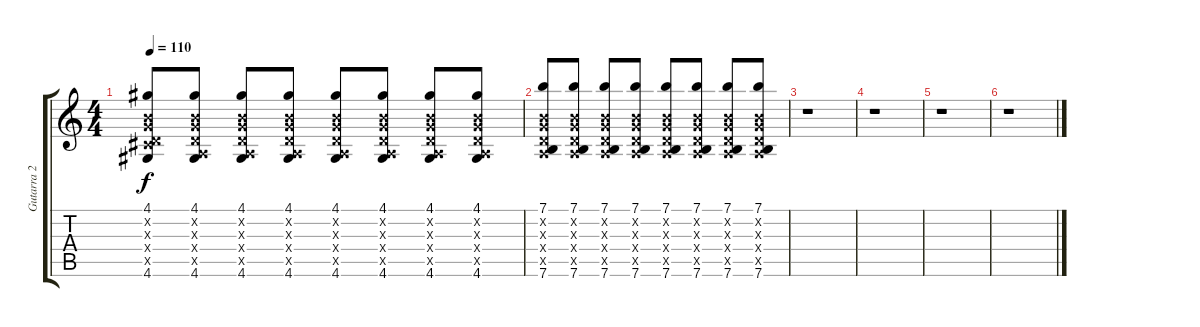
\track ("Gutarra 2" "Gutarra 2") {instrument electricguitarmuted}
\staff {score tabs}
\tuning (E4 B3 G3 D3 A2 E2) {hide}
\ts (4 4)
\tempo 110
\clef g2
\ks c
(4.1 0.2{x} 0.3{x} 0.4{x} 4.5{x} 4.6).8{dy f} (4.1 0.2{x} 0.3{x} 0.4{x} 0.5{x} 4.6).8 (4.1 0.2{x} 0.3{x} 0.4{x} 0.5{x} 4.6).8 (4.1 0.2{x} 0.3{x} 0.4{x} 0.5{x} 4.6).8 (4.1 0.2{x} 0.3{x} 0.4{x} 0.5{x} 4.6).8 (4.1 0.2{x} 0.3{x} 0.4{x} 0.5{x} 4.6).8 (4.1 0.2{x} 0.3{x} 0.4{x} 0.5{x} 4.6).8 (4.1 0.2{x} 0.3{x} 0.4{x} 0.5{x} 4.6).8 |
(7.1 0.2{x} 0.3{x} 0.4{x} 0.5{x} 7.6).8 (7.1 0.2{x} 0.3{x} 0.4{x} 0.5{x} 7.6).8 (7.1 0.2{x} 0.3{x} 0.4{x} 0.5{x} 7.6).8 (7.1 0.2{x} 0.3{x} 0.4{x} 0.5{x} 7.6).8 (7.1 0.2{x} 0.3{x} 0.4{x} 0.5{x} 7.6).8 (7.1 0.2{x} 0.3{x} 0.4{x} 0.5{x} 7.6).8 (7.1 0.2{x} 0.3{x} 0.4{x} 0.5{x} 7.6).8 (7.1 0.2{x} 0.3{x} 0.4{x} 0.5{x} 7.6).8 |
r.1 |
r.1 |
r.1 |
r.1
